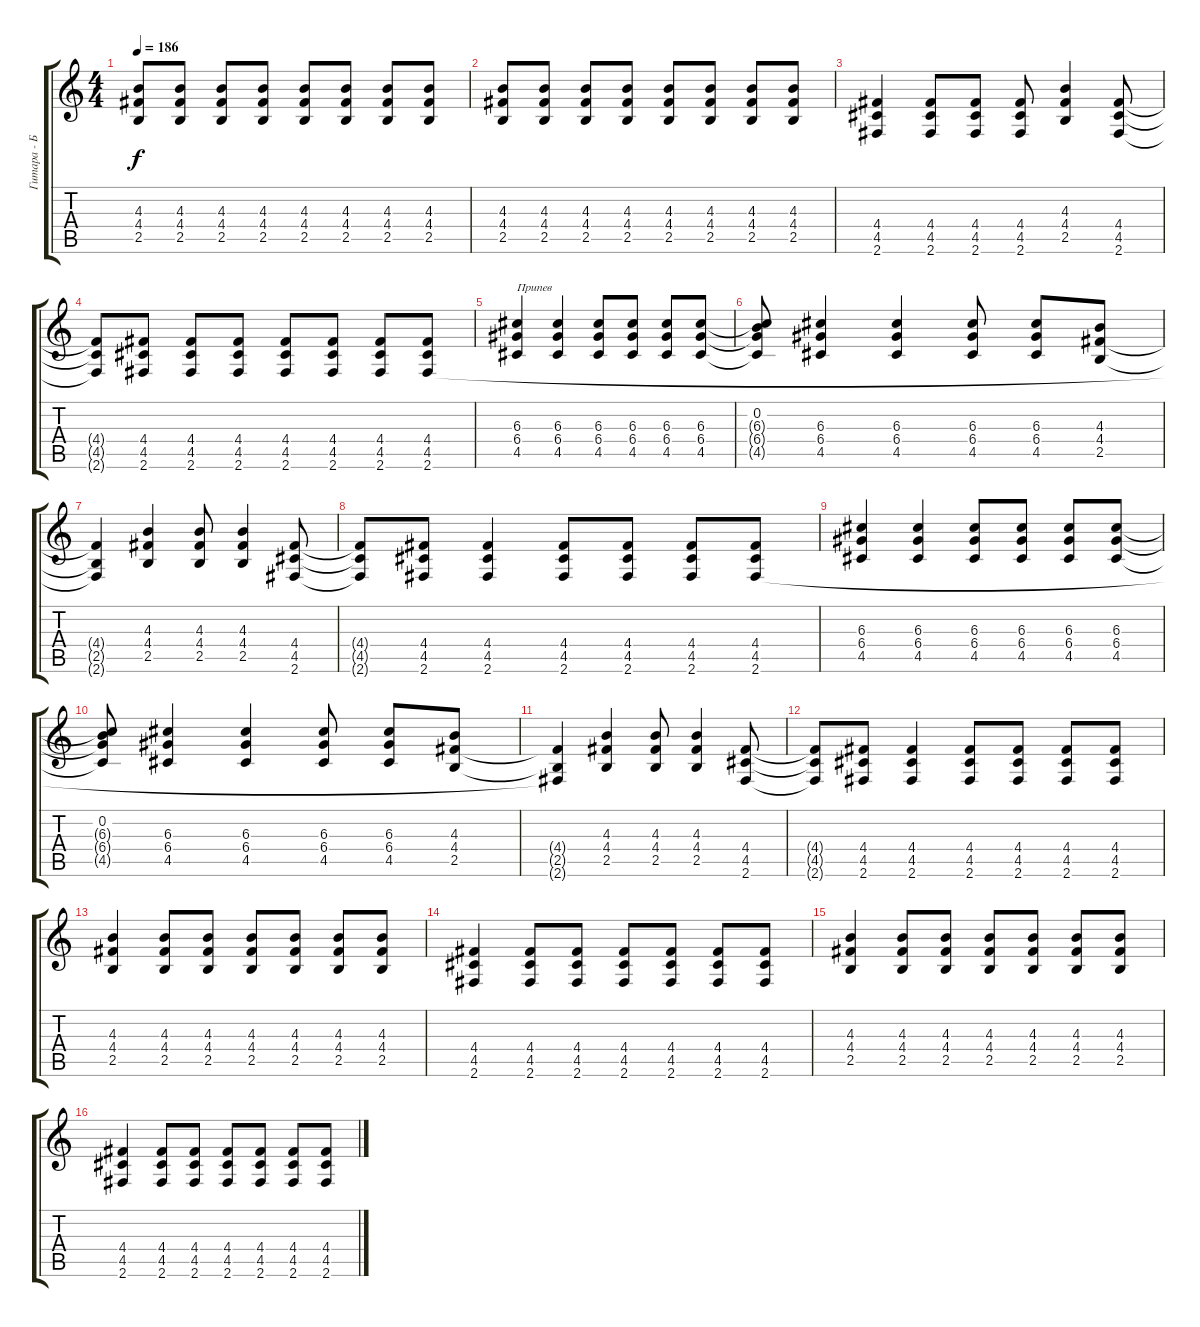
\track ("Гитара - Билли Джо" "Гитара - Б") {instrument overdrivenguitar}
\staff {score tabs}
\tuning (E4 B3 G3 D3 A2 E2) {hide}
\ts (4 4)
\tempo 186
\clef g2
\ks c
(4.3 4.4 2.5).8{dy f} (4.3 4.4 2.5).8 (4.3 4.4 2.5).8 (4.3 4.4 2.5).8 (4.3 4.4 2.5).8 (4.3 4.4 2.5).8 (4.3 4.4 2.5).8 (4.3 4.4 2.5).8 |
(4.3 4.4 2.5).8 (4.3 4.4 2.5).8 (4.3 4.4 2.5).8 (4.3 4.4 2.5).8 (4.3 4.4 2.5).8 (4.3 4.4 2.5).8 (4.3 4.4 2.5).8 (4.3 4.4 2.5).8 |
(4.4 4.5 2.6).4 (4.4 4.5 2.6).8 (4.4 4.5 2.6).8 (4.4 4.5 2.6).8 (4.3 4.4 2.5).4 (4.4 4.5 2.6).8 |
(4.4{t} 4.5{t} 2.6{t}).8 (4.4 4.5 2.6).8 (4.4 4.5 2.6).8 (4.4 4.5 2.6).8 (4.4 4.5 2.6).8 (4.4 4.5 2.6).8 (4.4 4.5 2.6).8 (4.4 4.5 2.6).8 |
(6.3 6.4 4.5).4{txt "Припев"} (6.3 6.4 4.5).4 (6.3 6.4 4.5).8 (6.3 6.4 4.5).8 (6.3 6.4 4.5).8 (6.3 6.4 4.5).8 |
(0.2 6.3{t} 6.4{t} 4.5{t}).8 (6.3 6.4 4.5).4 (6.3 6.4 4.5).4 (6.3 6.4 4.5).8 (6.3 6.4 4.5).8 (4.3 4.4 2.5).8 |
(4.4{t} 2.5{t} 2.6{t}).4 (4.3 4.4 2.5).4 (4.3 4.4 2.5).8 (4.3 4.4 2.5).4 (4.4 4.5 2.6).8 |
(4.4{t} 4.5{t} 2.6{t}).8 (4.4 4.5 2.6).8 (4.4 4.5 2.6).4 (4.4 4.5 2.6).8 (4.4 4.5 2.6).8 (4.4 4.5 2.6).8 (4.4 4.5 2.6).8 |
(6.3 6.4 4.5).4 (6.3 6.4 4.5).4 (6.3 6.4 4.5).8 (6.3 6.4 4.5).8 (6.3 6.4 4.5).8 (6.3 6.4 4.5).8 |
(0.2 6.3{t} 6.4{t} 4.5{t}).8 (6.3 6.4 4.5).4 (6.3 6.4 4.5).4 (6.3 6.4 4.5).8 (6.3 6.4 4.5).8 (4.3 4.4 2.5).8 |
(4.4{t} 2.5{t} 2.6{t}).4 (4.3 4.4 2.5).4 (4.3 4.4 2.5).8 (4.3 4.4 2.5).4 (4.4 4.5 2.6).8 |
(4.4{t} 4.5{t} 2.6{t}).8 (4.4 4.5 2.6).8 (4.4 4.5 2.6).4 (4.4 4.5 2.6).8 (4.4 4.5 2.6).8 (4.4 4.5 2.6).8 (4.4 4.5 2.6).8 |
(4.3 4.4 2.5).4 (4.3 4.4 2.5).8 (4.3 4.4 2.5).8 (4.3 4.4 2.5).8 (4.3 4.4 2.5).8 (4.3 4.4 2.5).8 (4.3 4.4 2.5).8 |
(4.4 4.5 2.6).4 (4.4 4.5 2.6).8 (4.4 4.5 2.6).8 (4.4 4.5 2.6).8 (4.4 4.5 2.6).8 (4.4 4.5 2.6).8 (4.4 4.5 2.6).8 |
(4.3 4.4 2.5).4 (4.3 4.4 2.5).8 (4.3 4.4 2.5).8 (4.3 4.4 2.5).8 (4.3 4.4 2.5).8 (4.3 4.4 2.5).8 (4.3 4.4 2.5).8 |
(4.4 4.5 2.6).4 (4.4 4.5 2.6).8 (4.4 4.5 2.6).8 (4.4 4.5 2.6).8 (4.4 4.5 2.6).8 (4.4 4.5 2.6).8 (4.4 4.5 2.6).8
